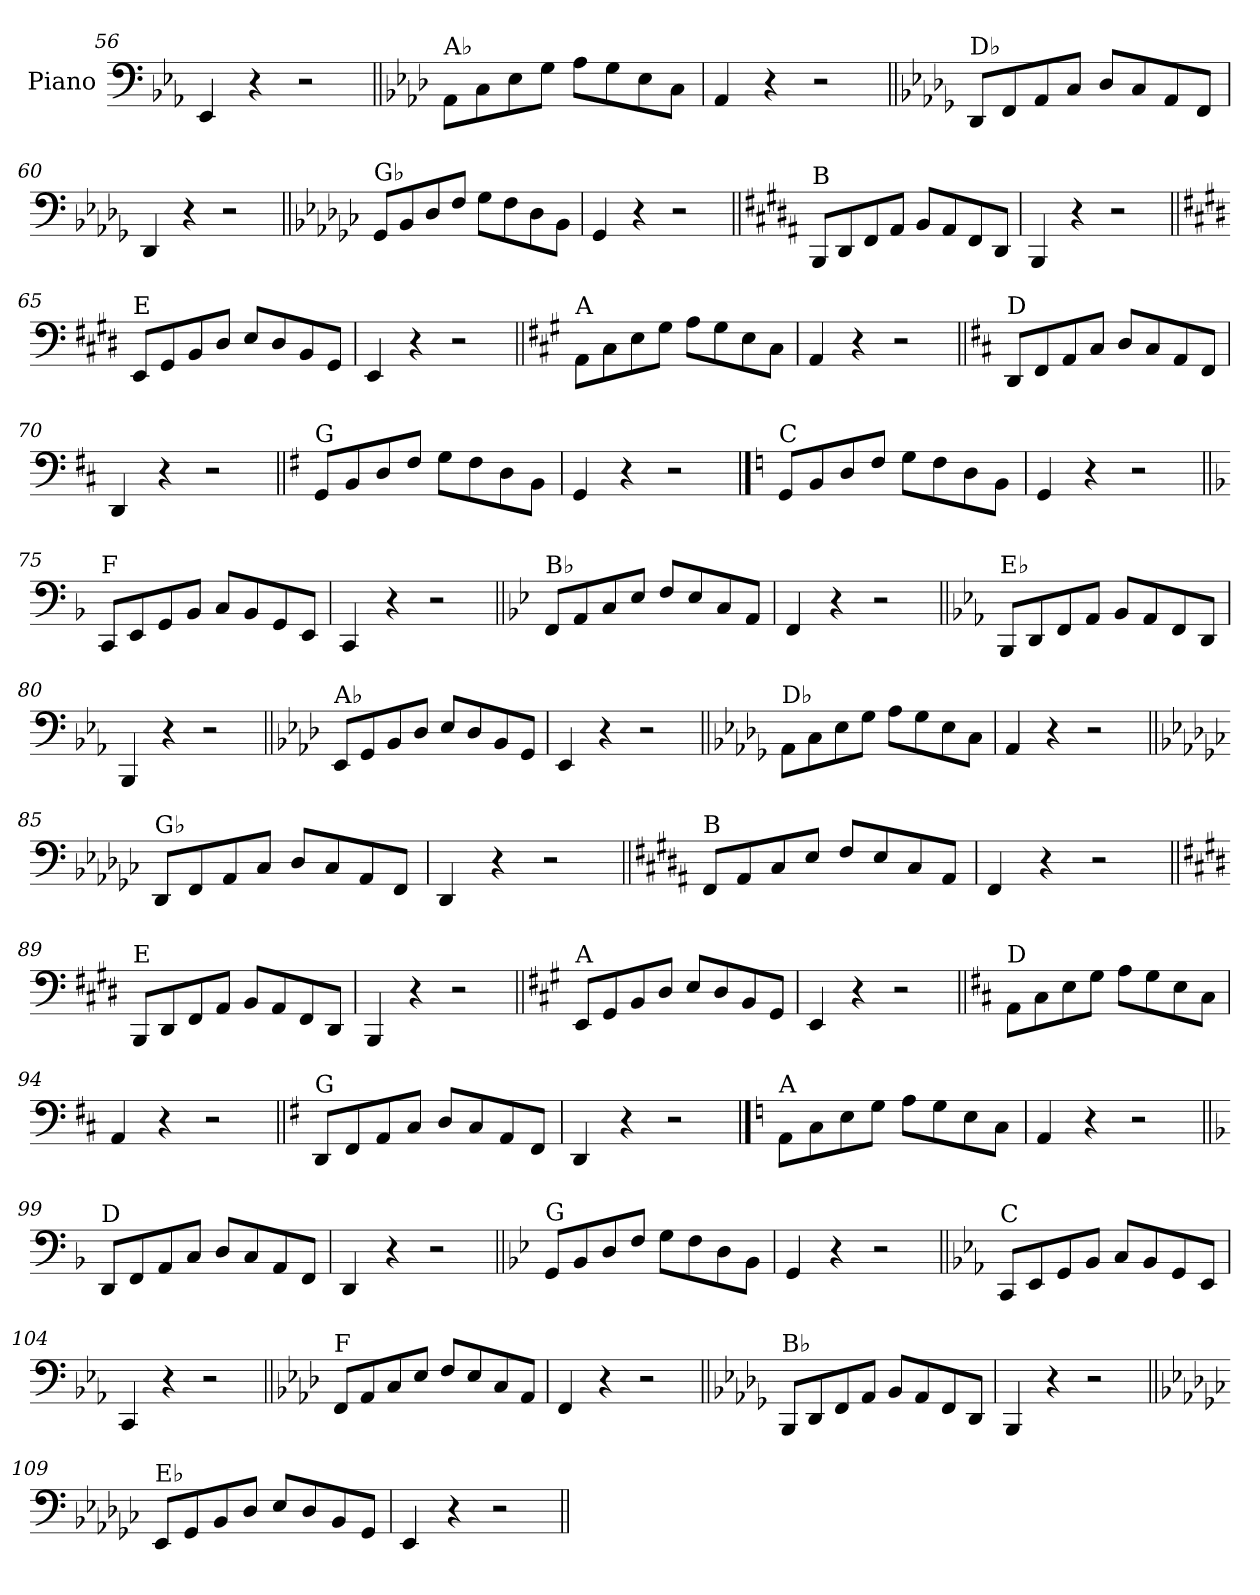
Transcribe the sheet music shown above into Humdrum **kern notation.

**kern
*part1
*staff1
*I"Piano
*I'Pno.
*clefF4
*k[b-e-a-]
=56
4EE-/
4r
2r
=57||
*k[b-e-a-d-]
!LO:TX:a:t=A♭
8AA-\L
8C\
8E-\
8G\J
8A-\L
8G\
8E-\
8C\J
=58
4AA-/
4r
2r
=59||
*k[b-e-a-d-g-]
!LO:TX:a:t=D♭
8DD-/L
8FF/
8AA-/
8C/J
8D-/L
8C/
8AA-/
8FF/J
=60
4DD-/
4r
2r
!!LO:LB:g=z
=61||
*k[b-e-a-d-g-c-]
!LO:TX:a:t=G♭
8GG-/L
8BB-/
8D-/
8F/J
8G-\L
8F\
8D-\
8BB-\J
=62
4GG-/
4r
2r
=63||
*k[f#c#g#d#a#]
!LO:TX:a:t=B
8BBB/L
8DD#/
8FF#/
8AA#/J
8BB/L
8AA#/
8FF#/
8DD#/J
=64
4BBB/
4r
2r
=65||
*k[f#c#g#d#]
!LO:TX:a:t=E
8EE/L
8GG#/
8BB/
8D#/J
8E/L
8D#/
8BB/
8GG#/J
=66
4EE/
4r
2r
!!LO:LB:g=z
=67||
*k[f#c#g#]
!LO:TX:a:t=A
8AA\L
8C#\
8E\
8G#\J
8A\L
8G#\
8E\
8C#\J
=68
4AA/
4r
2r
=69||
*k[f#c#]
!LO:TX:a:t=D
8DD/L
8FF#/
8AA/
8C#/J
8D/L
8C#/
8AA/
8FF#/J
=70
4DD/
4r
2r
=71||
*k[f#]
!LO:TX:a:t=G
8GG/L
8BB/
8D/
8F#/J
8G\L
8F#\
8D\
8BB\J
=72
4GG/
4r
2r
!!LO:LB:g=z
==73
*k[]
!LO:TX:a:t=C
8GG/L
8BB/
8D/
8F/J
8G\L
8F\
8D\
8BB\J
=74
4GG/
4r
2r
=75||
*k[b-]
!LO:TX:a:t=F
8CC/L
8EE/
8GG/
8BB-/J
8C/L
8BB-/
8GG/
8EE/J
=76
4CC/
4r
2r
=77||
*k[b-e-]
!LO:TX:a:t=B♭
8FF/L
8AA/
8C/
8E-/J
8F/L
8E-/
8C/
8AA/J
=78
4FF/
4r
2r
!!LO:LB:g=z
=79||
*k[b-e-a-]
!LO:TX:a:t=E♭
8BBB-/L
8DD/
8FF/
8AA-/J
8BB-/L
8AA-/
8FF/
8DD/J
=80
4BBB-/
4r
2r
=81||
*k[b-e-a-d-]
!LO:TX:a:t=A♭
8EE-/L
8GG/
8BB-/
8D-/J
8E-/L
8D-/
8BB-/
8GG/J
=82
4EE-/
4r
2r
=83||
*k[b-e-a-d-g-]
!LO:TX:a:t=D♭
8AA-\L
8C\
8E-\
8G-\J
8A-\L
8G-\
8E-\
8C\J
=84
4AA-/
4r
2r
!!LO:LB:g=z
=85||
*k[b-e-a-d-g-c-]
!LO:TX:a:t=G♭
8DD-/L
8FF/
8AA-/
8C-/J
8D-/L
8C-/
8AA-/
8FF/J
=86
4DD-/
4r
2r
=87||
*k[f#c#g#d#a#]
!LO:TX:a:t=B
8FF#/L
8AA#/
8C#/
8E/J
8F#/L
8E/
8C#/
8AA#/J
=88
4FF#/
4r
2r
=89||
*k[f#c#g#d#]
!LO:TX:a:t=E
8BBB/L
8DD#/
8FF#/
8AA/J
8BB/L
8AA/
8FF#/
8DD#/J
=90
4BBB/
4r
2r
!!LO:LB:g=z
=91||
*k[f#c#g#]
!LO:TX:a:t=A
8EE/L
8GG#/
8BB/
8D/J
8E/L
8D/
8BB/
8GG#/J
=92
4EE/
4r
2r
=93||
*k[f#c#]
!LO:TX:a:t=D
8AA\L
8C#\
8E\
8G\J
8A\L
8G\
8E\
8C#\J
=94
4AA/
4r
2r
=95||
*k[f#]
!LO:TX:a:t=G
8DD/L
8FF#/
8AA/
8C/J
8D/L
8C/
8AA/
8FF#/J
=96
4DD/
4r
2r
!!LO:PB:g=z
==97
*k[]
!LO:TX:a:t=A
8AA\L
8C\
8E\
8G\J
8A\L
8G\
8E\
8C\J
=98
4AA/
4r
2r
=99||
*k[b-]
!LO:TX:a:t=D
8DD/L
8FF/
8AA/
8C/J
8D/L
8C/
8AA/
8FF/J
=100
4DD/
4r
2r
=101||
*k[b-e-]
!LO:TX:a:t=G
8GG/L
8BB-/
8D/
8F/J
8G\L
8F\
8D\
8BB-\J
=102
4GG/
4r
2r
!!LO:LB:g=z
=103||
*k[b-e-a-]
!LO:TX:a:t=C
8CC/L
8EE-/
8GG/
8BB-/J
8C/L
8BB-/
8GG/
8EE-/J
=104
4CC/
4r
2r
=105||
*k[b-e-a-d-]
!LO:TX:a:t=F
8FF/L
8AA-/
8C/
8E-/J
8F/L
8E-/
8C/
8AA-/J
=106
4FF/
4r
2r
=107||
*k[b-e-a-d-g-]
!LO:TX:a:t=B♭
8BBB-/L
8DD-/
8FF/
8AA-/J
8BB-/L
8AA-/
8FF/
8DD-/J
=108
4BBB-/
4r
2r
!!LO:LB:g=z
=109||
*k[b-e-a-d-g-c-]
!LO:TX:a:t=E♭
8EE-/L
8GG-/
8BB-/
8D-/J
8E-/L
8D-/
8BB-/
8GG-/J
=110
4EE-/
4r
2r
=||
*-
